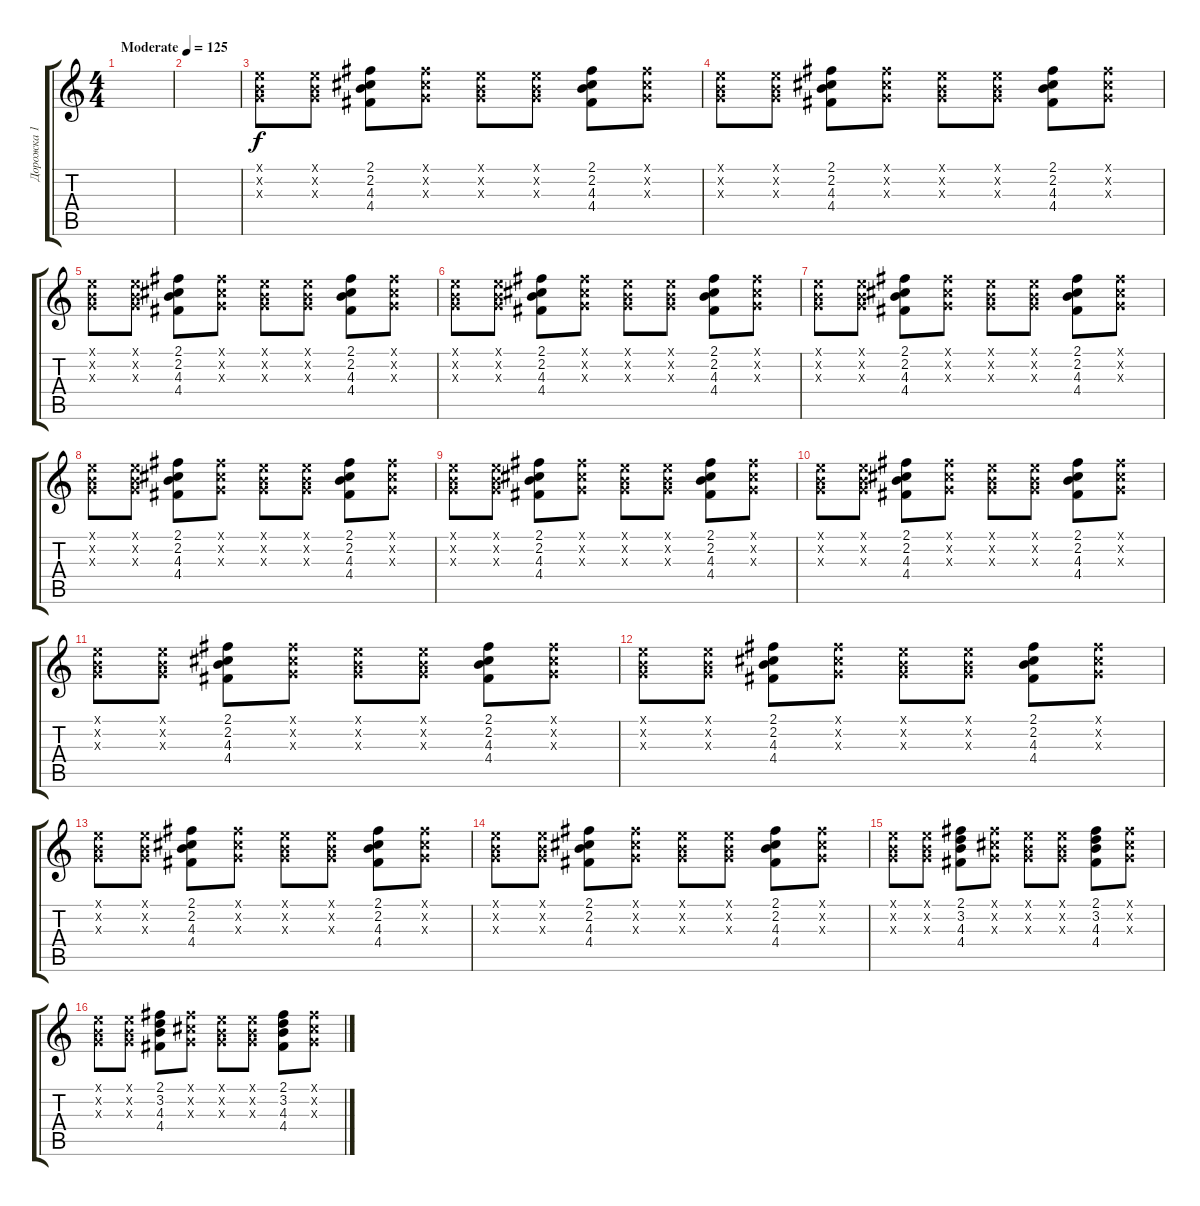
\track ("Дорожка 1" "Дорожка 1") {instrument acousticguitarsteel}
\staff {score tabs}
\tuning (E4 B3 G3 D3 A2 E2) {hide}
\ts (4 4)
\tempo (125 "Moderate")
\clef g2
\ks c
|
|
(0.1{x} 0.2{x} 0.3{x}).8 (0.1{x} 0.2{x} 0.3{x}).8 (2.1 2.2 4.3 4.4).8 (2.1{x} 2.2{x} 0.3{x}).8 (0.1{x} 0.2{x} 0.3{x}).8 (0.1{x} 0.2{x} 0.3{x}).8 (2.1 2.2 4.3 4.4).8 (2.1{x} 2.2{x} 0.3{x}).8 |
(0.1{x} 0.2{x} 0.3{x}).8 (0.1{x} 0.2{x} 0.3{x}).8 (2.1 2.2 4.3 4.4).8 (2.1{x} 2.2{x} 0.3{x}).8 (0.1{x} 0.2{x} 0.3{x}).8 (0.1{x} 0.2{x} 0.3{x}).8 (2.1 2.2 4.3 4.4).8 (2.1{x} 2.2{x} 0.3{x}).8 |
(0.1{x} 0.2{x} 0.3{x}).8 (0.1{x} 0.2{x} 0.3{x}).8 (2.1 2.2 4.3 4.4).8 (2.1{x} 2.2{x} 0.3{x}).8 (0.1{x} 0.2{x} 0.3{x}).8 (0.1{x} 0.2{x} 0.3{x}).8 (2.1 2.2 4.3 4.4).8 (2.1{x} 2.2{x} 0.3{x}).8 |
(0.1{x} 0.2{x} 0.3{x}).8 (0.1{x} 0.2{x} 0.3{x}).8 (2.1 2.2 4.3 4.4).8 (2.1{x} 2.2{x} 0.3{x}).8 (0.1{x} 0.2{x} 0.3{x}).8 (0.1{x} 0.2{x} 0.3{x}).8 (2.1 2.2 4.3 4.4).8 (2.1{x} 2.2{x} 0.3{x}).8 |
(0.1{x} 0.2{x} 0.3{x}).8 (0.1{x} 0.2{x} 0.3{x}).8 (2.1 2.2 4.3 4.4).8 (2.1{x} 2.2{x} 0.3{x}).8 (0.1{x} 0.2{x} 0.3{x}).8 (0.1{x} 0.2{x} 0.3{x}).8 (2.1 2.2 4.3 4.4).8 (2.1{x} 2.2{x} 0.3{x}).8 |
(0.1{x} 0.2{x} 0.3{x}).8 (0.1{x} 0.2{x} 0.3{x}).8 (2.1 2.2 4.3 4.4).8 (2.1{x} 2.2{x} 0.3{x}).8 (0.1{x} 0.2{x} 0.3{x}).8 (0.1{x} 0.2{x} 0.3{x}).8 (2.1 2.2 4.3 4.4).8 (2.1{x} 2.2{x} 0.3{x}).8 |
(0.1{x} 0.2{x} 0.3{x}).8 (0.1{x} 0.2{x} 0.3{x}).8 (2.1 2.2 4.3 4.4).8 (2.1{x} 2.2{x} 0.3{x}).8 (0.1{x} 0.2{x} 0.3{x}).8 (0.1{x} 0.2{x} 0.3{x}).8 (2.1 2.2 4.3 4.4).8 (2.1{x} 2.2{x} 0.3{x}).8 |
(0.1{x} 0.2{x} 0.3{x}).8 (0.1{x} 0.2{x} 0.3{x}).8 (2.1 2.2 4.3 4.4).8 (2.1{x} 2.2{x} 0.3{x}).8 (0.1{x} 0.2{x} 0.3{x}).8 (0.1{x} 0.2{x} 0.3{x}).8 (2.1 2.2 4.3 4.4).8 (2.1{x} 2.2{x} 0.3{x}).8 |
(0.1{x} 0.2{x} 0.3{x}).8 (0.1{x} 0.2{x} 0.3{x}).8 (2.1 2.2 4.3 4.4).8 (2.1{x} 2.2{x} 0.3{x}).8 (0.1{x} 0.2{x} 0.3{x}).8 (0.1{x} 0.2{x} 0.3{x}).8 (2.1 2.2 4.3 4.4).8 (2.1{x} 2.2{x} 0.3{x}).8 |
(0.1{x} 0.2{x} 0.3{x}).8 (0.1{x} 0.2{x} 0.3{x}).8 (2.1 2.2 4.3 4.4).8 (2.1{x} 2.2{x} 0.3{x}).8 (0.1{x} 0.2{x} 0.3{x}).8 (0.1{x} 0.2{x} 0.3{x}).8 (2.1 2.2 4.3 4.4).8 (2.1{x} 2.2{x} 0.3{x}).8 |
(0.1{x} 0.2{x} 0.3{x}).8 (0.1{x} 0.2{x} 0.3{x}).8 (2.1 2.2 4.3 4.4).8 (2.1{x} 2.2{x} 0.3{x}).8 (0.1{x} 0.2{x} 0.3{x}).8 (0.1{x} 0.2{x} 0.3{x}).8 (2.1 2.2 4.3 4.4).8 (2.1{x} 2.2{x} 0.3{x}).8 |
(0.1{x} 0.2{x} 0.3{x}).8 (0.1{x} 0.2{x} 0.3{x}).8 (2.1 2.2 4.3 4.4).8 (2.1{x} 2.2{x} 0.3{x}).8 (0.1{x} 0.2{x} 0.3{x}).8 (0.1{x} 0.2{x} 0.3{x}).8 (2.1 2.2 4.3 4.4).8 (2.1{x} 2.2{x} 0.3{x}).8 |
(0.1{x} 0.2{x} 0.3{x}).8 (0.1{x} 0.2{x} 0.3{x}).8 (2.1 3.2 4.3 4.4).8 (2.1{x} 2.2{x} 0.3{x}).8 (0.1{x} 0.2{x} 0.3{x}).8 (0.1{x} 0.2{x} 0.3{x}).8 (2.1 3.2 4.3 4.4).8 (2.1{x} 2.2{x} 0.3{x}).8 |
(0.1{x} 0.2{x} 0.3{x}).8 (0.1{x} 0.2{x} 0.3{x}).8 (2.1 3.2 4.3 4.4).8 (2.1{x} 2.2{x} 0.3{x}).8 (0.1{x} 0.2{x} 0.3{x}).8 (0.1{x} 0.2{x} 0.3{x}).8 (2.1 3.2 4.3 4.4).8 (2.1{x} 2.2{x} 0.3{x}).8
